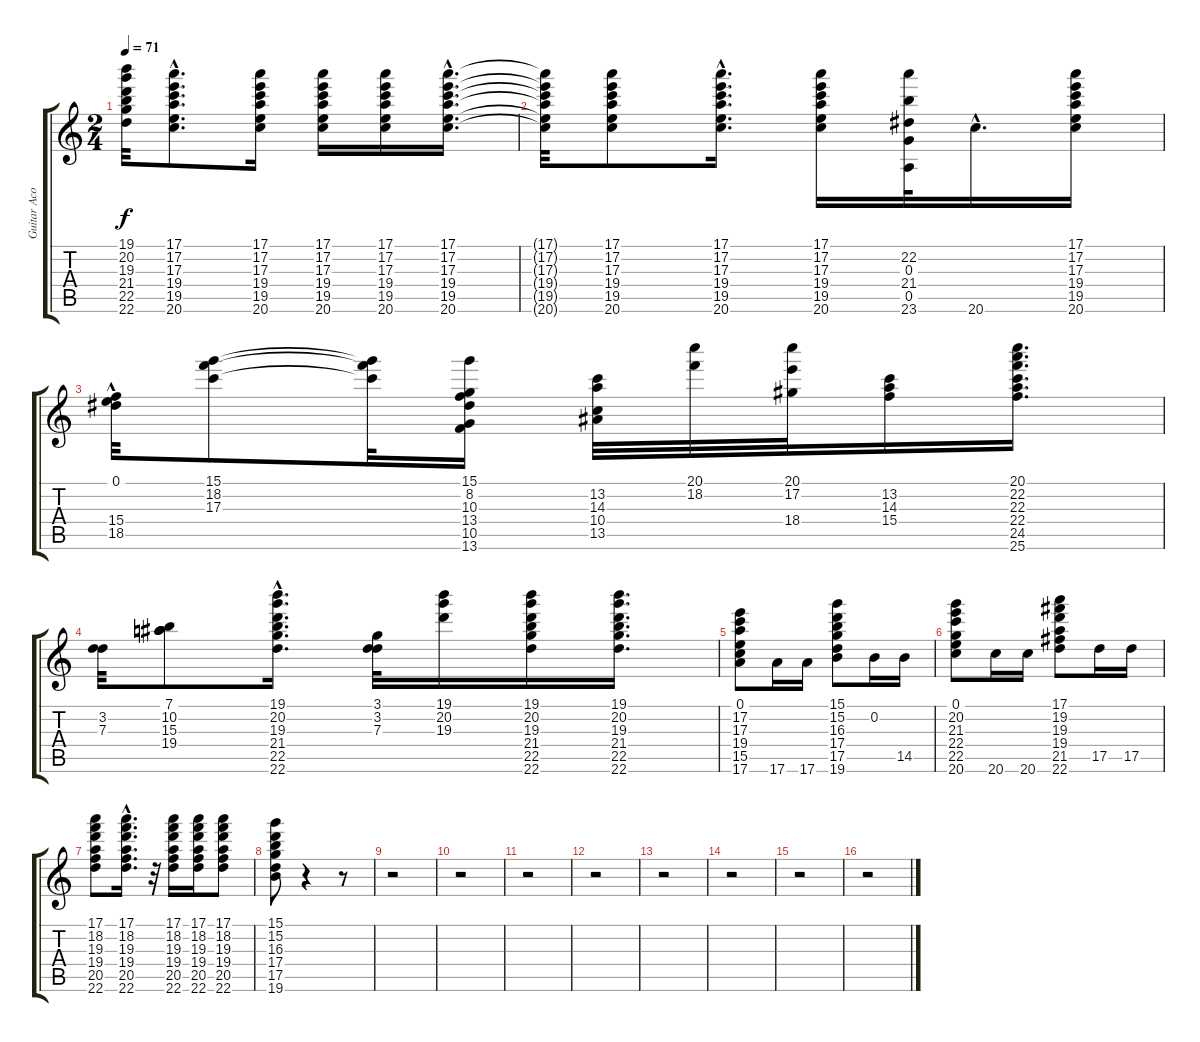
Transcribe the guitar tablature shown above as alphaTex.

\track ("Guitar Acoustic R" "Guitar Aco") {instrument acousticguitarsteel}
\staff {score tabs}
\tuning (E4 B3 G3 D3 A2 E2) {hide}
\ts (2 4)
\tempo 71
\clef g2
\ks c
(19.1{t} 20.2{t} 19.3{t} 21.4{t} 22.5{t} 22.6{t}).32{dy f} (17.1{hac} 17.2{hac} 17.3{hac} 19.4{hac} 19.5{hac} 20.6{hac}).8{d} (17.1 17.2 17.3 19.4 19.5 20.6).16 (17.1 17.2 17.3 19.4 19.5 20.6).16 (17.1 17.2 17.3 19.4 19.5 20.6).16 (17.1{hac} 17.2{hac} 17.3{hac} 19.4{hac} 19.5{hac} 20.6{hac}).16{d} |
(17.1{t} 17.2{t} 17.3{t} 19.4{t} 19.5{t} 20.6{t}).32 (17.1 17.2 17.3 19.4 19.5 20.6).8 (17.1{hac} 17.2{hac} 17.3{hac} 19.4{hac} 19.5{hac} 20.6{hac}).16{d} (17.1 17.2 17.3 19.4 19.5 20.6).16 (22.2 0.3 21.4 0.5 23.6).32 20.6{hac}.16{d} (17.1 17.2 17.3 19.4 19.5 20.6).16 |
(0.1{hac} 15.4{hac} 18.5).32 (15.1 18.2 17.3).8 (15.1{t} 18.2{t} 17.3{t}).32 (15.1 8.2 10.3 13.4 10.5 13.6).16 (13.2 14.3 10.4 13.5).32 (20.1 18.2).32 (20.1 17.2 18.4).32 (13.2 14.3 15.4).16 (20.1 22.2 22.3 22.4 24.5 25.6).16{d} |
(3.2 7.3).32 (7.1 10.2 15.3 19.4).8 (19.1 20.2 19.3 21.4{hac} 22.5{hac} 22.6{hac}).16{d} (3.1 3.2 7.3).32 (19.1 20.2 19.3).16 (19.1 20.2 19.3 21.4 22.5 22.6).16 (19.1 20.2 19.3 21.4 22.5 22.6).16{d} |
(0.1 17.2 17.3 19.4 15.5 17.6).8 17.6.16 17.6.16 (15.1 15.2 16.3 17.4 17.5 19.6).8 0.2.16 14.5.16 |
(0.1 20.2 21.3 22.4 22.5 20.6).8 20.6.16 20.6.16 (17.1 19.2 19.3 19.4 21.5 22.6).8 17.5.16 17.5.16 |
(17.1 18.2 19.3 19.4 20.5 22.6).8 (17.1{hac} 18.2{hac} 19.3{hac} 19.4{hac} 20.5{hac} 22.6{hac}).16{d} r.32 (17.1 18.2 19.3 19.4 20.5 22.6).16 (17.1 18.2 19.3 19.4 20.5 22.6).16 (17.1 18.2 19.3 19.4 20.5 22.6).8 |
(15.1 15.2 16.3 17.4 17.5 19.6).8 r.4 r.8 |
r.2 |
r.2 |
r.2 |
r.2 |
r.2 |
r.2 |
r.2 |
r.2
